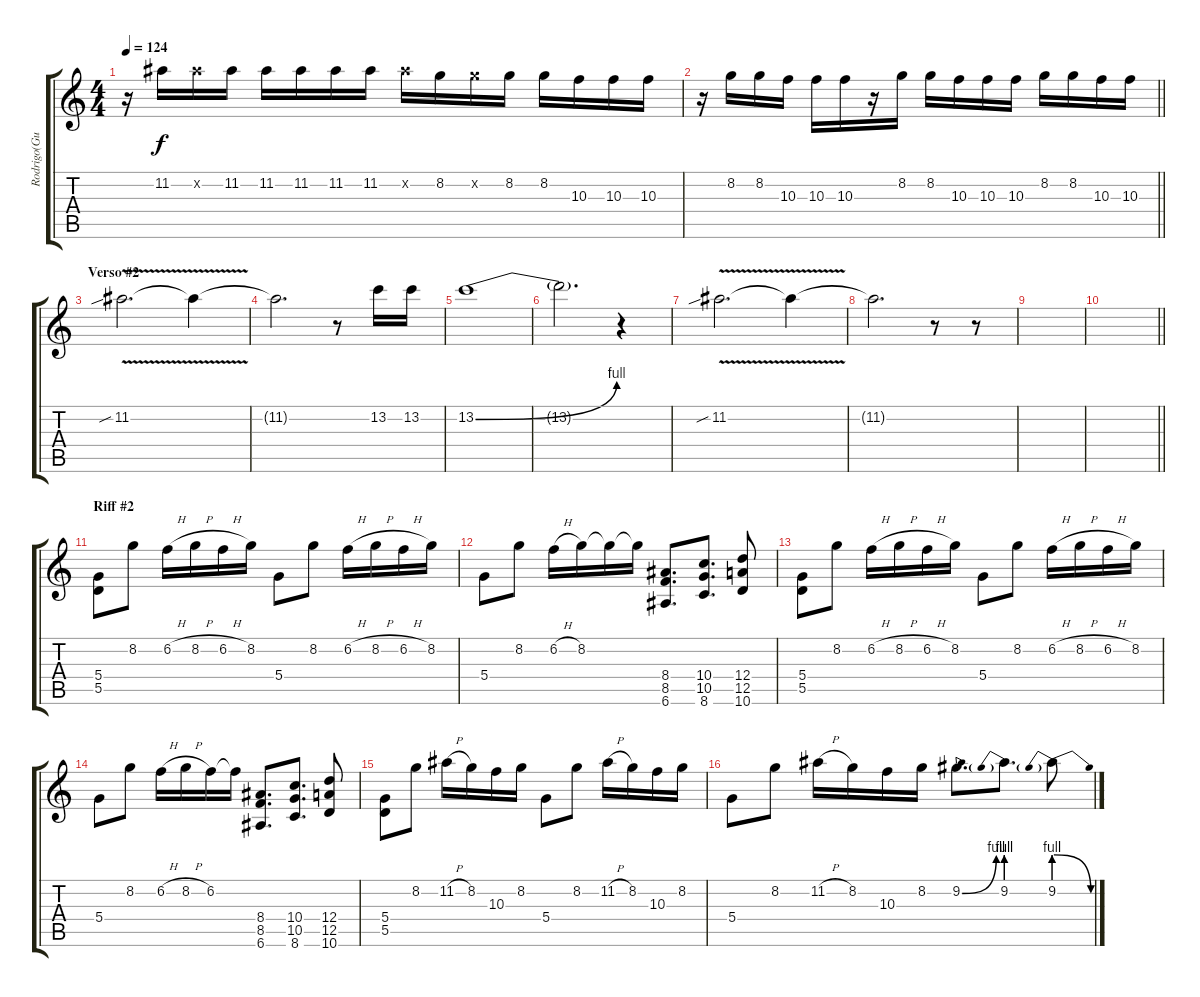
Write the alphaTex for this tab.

\track ("Rodrigo(Guitarra#1)" "Rodrigo(Gu") {instrument acousticguitarsteel}
\staff {score tabs}
\tuning (E4 B3 G3 D3 A2 E2) {hide}
\ts (4 4)
\tempo 124
\clef g2
\ks c
r.16{dy f} 11.2.16 11.2{x}.16 11.2.16 11.2.16 11.2.16 11.2.16 11.2.16 11.2{x}.16 8.2.16 8.2{x}.16 8.2.16 8.2.16 10.3.16 10.3.16 10.3.16 |
\barLineRight lightlight
r.16 8.2.16 8.2.16 10.3.16 10.3.16 10.3.16 r.16 8.2.16 8.2.16 10.3.16 10.3.16 10.3.16 8.2.16 8.2.16 10.3.16 10.3.16 |
\section ("" "Verso #2")
11.2{v sib}.2{d} 11.2{t}.4 |
11.2{t}.2{d volume 0} r.8{volume 11} 13.2.16 13.2.16 |
13.2{be (bend 0 0 60 4)}.1 |
13.2{t}.2{d volume 0} r.4{volume 11} |
11.2{v sib}.2{d} 11.2{t}.4 |
11.2{t}.2{d volume 0} r.8{volume 11} r.8 |
|
\barLineRight lightlight
|
\section ("" "Riff #2")
(5.4 5.5).8 8.2.8 6.2{h}.16 8.2{h}.16 6.2{h}.16 8.2.16 5.4.8 8.2.8 6.2{h}.16 8.2{h}.16 6.2{h}.16 8.2.16 |
5.4.8 8.2.8 6.2{h}.16 8.2.16 8.2{t}.16 8.2{t}.16 (8.4 8.5 6.6).8{d} (10.4 10.5 8.6).8{d} (12.4 12.5 10.6).8 |
(5.4 5.5).8 8.2.8 6.2{h}.16 8.2{h}.16 6.2{h}.16 8.2.16 5.4.8 8.2.8 6.2{h}.16 8.2{h}.16 6.2{h}.16 8.2.16 |
5.4.8 8.2.8 6.2{h}.16 8.2{h}.16 6.2.16 6.2{t}.16 (8.4 8.5 6.6).8{d} (10.4 10.5 8.6).8{d} (12.4 12.5 10.6).8 |
(5.4 5.5).8 8.2.8 11.2{h}.16 8.2.16 10.3.16 8.2.16 5.4.8 8.2.8 11.2{h}.16 8.2.16 10.3.16 8.2.16 |
5.4.8 8.2.8 11.2{h}.16 8.2.16 10.3.16 8.2.16 9.2{be (bend 0 0 60 4)}.8{d} 9.2{be (prebend 0 4 60 4)}.8{d} 9.2{be (prebendrelease 0 4 60 0)}.8
